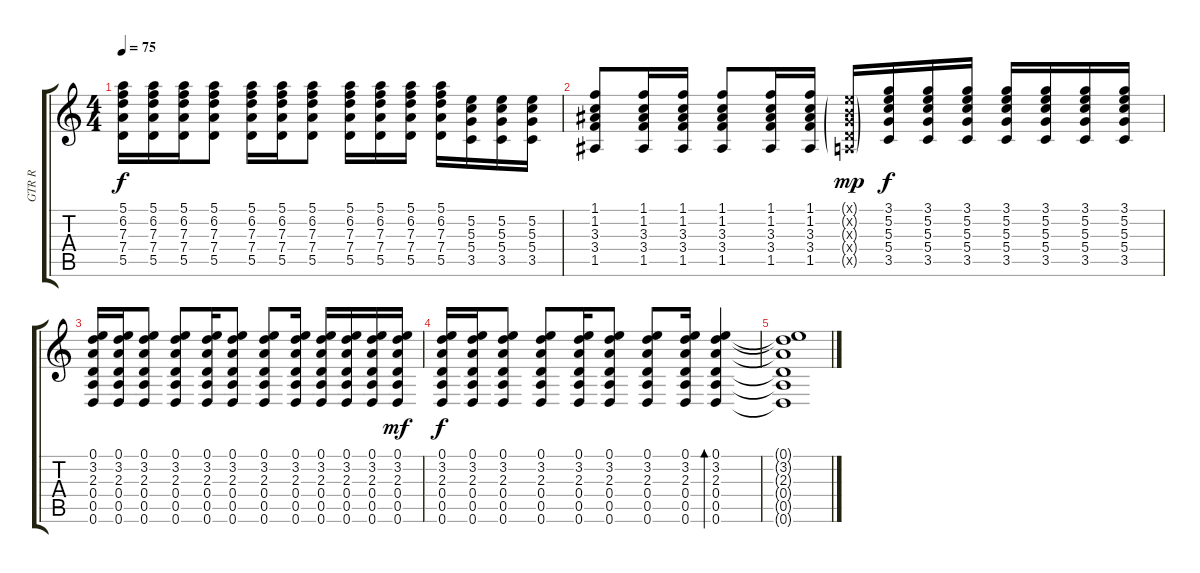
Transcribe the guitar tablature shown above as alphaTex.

\track ("GTR R" "GTR R") {instrument acousticguitarsteel bank 78}
\staff {score tabs}
\tuning (E4 B3 G3 D3 A2 D2) {hide}
\ts (4 4)
\tempo 75
\clef g2
\ks c
(5.1 6.2 7.3 7.4 5.5).16{dy f} (5.1 6.2 7.3 7.4 5.5).16 (5.1 6.2 7.3 7.4 5.5).16 (5.1 6.2 7.3 7.4 5.5).8 (5.1 6.2 7.3 7.4 5.5).16 (5.1 6.2 7.3 7.4 5.5).16 (5.1 6.2 7.3 7.4 5.5).8 (5.1 6.2 7.3 7.4 5.5).16 (5.1 6.2 7.3 7.4 5.5).16 (5.1 6.2 7.3 7.4 5.5).16 (5.1 6.2 7.3 7.4 5.5).16 (5.2 5.3 5.4 3.5).16 (5.2 5.3 5.4 3.5).16 (5.2 5.3 5.4 3.5).16 |
(1.1 1.2 3.3 3.4 1.5).8 (1.1 1.2 3.3 3.4 1.5).16 (1.1 1.2 3.3 3.4 1.5).16 (1.1 1.2 3.3 3.4 1.5).8 (1.1 1.2 3.3 3.4 1.5).16 (1.1 1.2 3.3 3.4 1.5).16 (0.1{g x} 0.2{g x} 0.3{g x} 0.4{g x} 0.5{g x}).16{dy mp} (3.1 5.2 5.3 5.4 3.5).16{dy f} (3.1 5.2 5.3 5.4 3.5).16 (3.1 5.2 5.3 5.4 3.5).16 (3.1 5.2 5.3 5.4 3.5).16 (3.1 5.2 5.3 5.4 3.5).16 (3.1 5.2 5.3 5.4 3.5).16 (3.1 5.2 5.3 5.4 3.5).16 |
(0.1 3.2 2.3 0.4 0.5 0.6).16 (0.1 3.2 2.3 0.4 0.5 0.6).16 (0.1 3.2 2.3 0.4 0.5 0.6).8 (0.1 3.2 2.3 0.4 0.5 0.6).8 (0.1 3.2 2.3 0.4 0.5 0.6).16 (0.1 3.2 2.3 0.4 0.5 0.6).8 (0.1 3.2 2.3 0.4 0.5 0.6).8 (0.1 3.2 2.3 0.4 0.5 0.6).16 (0.1 3.2 2.3 0.4 0.5 0.6).16 (0.1 3.2 2.3 0.4 0.5 0.6).16 (0.1 3.2 2.3 0.4 0.5 0.6).16 (0.1 3.2 2.3 0.4 0.5 0.6).16{dy mf} |
(0.1 3.2 2.3 0.4 0.5 0.6).16{dy f} (0.1 3.2 2.3 0.4 0.5 0.6).16 (0.1 3.2 2.3 0.4 0.5 0.6).8 (0.1 3.2 2.3 0.4 0.5 0.6).8 (0.1 3.2 2.3 0.4 0.5 0.6).16 (0.1 3.2 2.3 0.4 0.5 0.6).8 (0.1 3.2 2.3 0.4 0.5 0.6).8 (0.1 3.2 2.3 0.4 0.5 0.6).16 (0.1 3.2 2.3 0.4 0.5 0.6).4{bd 30} |
(0.1{t} 3.2{t} 2.3{t} 0.4{t} 0.5{t} 0.6{t}).1
